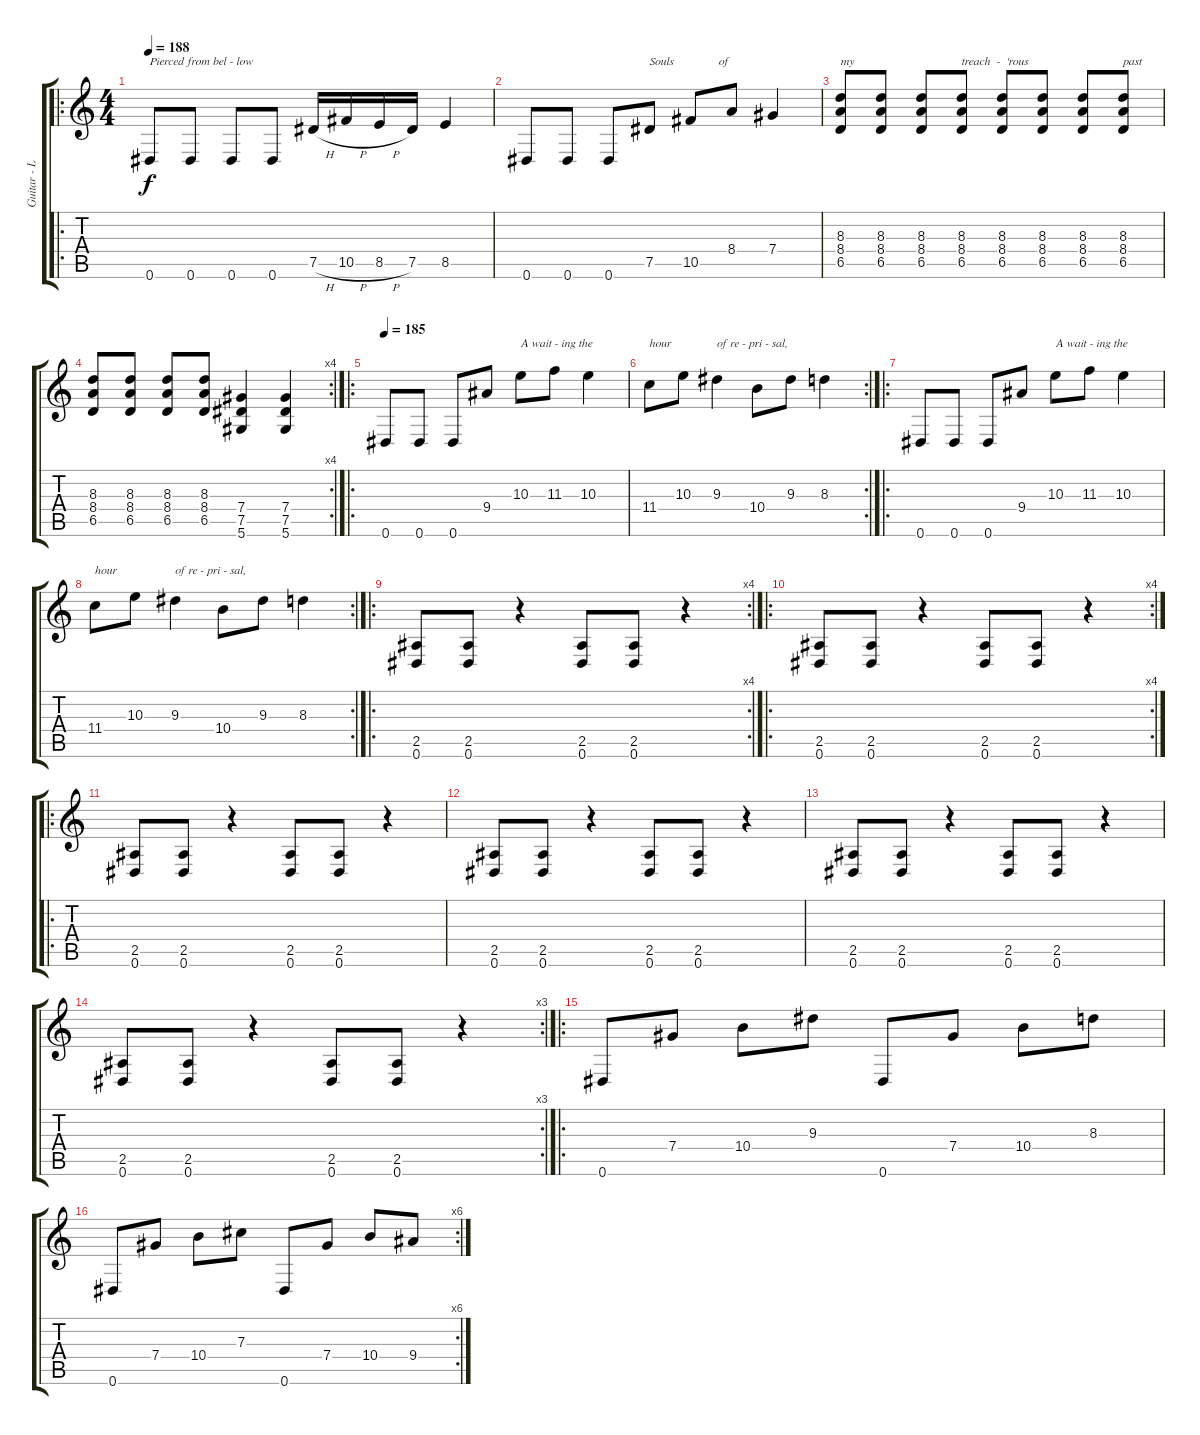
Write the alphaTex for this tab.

\track ("Guitar - Lead, Kerry King" "Guitar - L") {instrument distortionguitar}
\staff {score tabs}
\tuning (Eb4 Bb3 Gb3 Db3 Ab2 Eb2) {hide}
\ro
\ts (4 4)
\tempo 188
\clef g2
\ks c
0.6.8{txt "Pierced from bel - low" dy f} 0.6.8 0.6.8 0.6.8 7.5{h}.16 10.5{h}.16 8.5{h}.16 7.5.16 8.5.4 |
0.6.8 0.6.8 0.6.8 7.5.8{txt "Souls               of"} 10.5.8 8.4.8 7.4.4 |
(8.3 8.4 6.5).8{txt "my"} (8.3 8.4 6.5).8 (8.3 8.4 6.5).8 (8.3 8.4 6.5).8{txt "treach  -  'rous"} (8.3 8.4 6.5).8 (8.3 8.4 6.5).8 (8.3 8.4 6.5).8 (8.3 8.4 6.5).8{txt "past"} |
\rc 4
(8.3 8.4 6.5).8 (8.3 8.4 6.5).8 (8.3 8.4 6.5).8 (8.3 8.4 6.5).8 (7.4 7.5 5.6).4 (7.4 7.5 5.6).4 |
\ro
\tempo 185
0.6.8 0.6.8 0.6.8 9.4.8 10.3.8{txt "A wait - ing the"} 11.3.8 10.3.4 |
\rc 2
11.4.8{txt "hour"} 10.3.8 9.3.4{txt "of re - pri - sal,"} 10.4.8 9.3.8 8.3.4 |
\ro
0.6.8 0.6.8 0.6.8 9.4.8 10.3.8{txt "A wait - ing the"} 11.3.8 10.3.4 |
\rc 2
11.4.8{txt "hour"} 10.3.8 9.3.4{txt "of re - pri - sal,"} 10.4.8 9.3.8 8.3.4 |
\ro
\rc 4
(2.5 0.6).8 (2.5 0.6).8 r.4 (2.5 0.6).8 (2.5 0.6).8 r.4 |
\ro
\rc 4
(2.5 0.6).8 (2.5 0.6).8 r.4 (2.5 0.6).8 (2.5 0.6).8 r.4 |
\ro
(2.5 0.6).8 (2.5 0.6).8 r.4 (2.5 0.6).8 (2.5 0.6).8 r.4 |
(2.5 0.6).8 (2.5 0.6).8 r.4 (2.5 0.6).8 (2.5 0.6).8 r.4 |
(2.5 0.6).8 (2.5 0.6).8 r.4 (2.5 0.6).8 (2.5 0.6).8 r.4 |
\rc 3
(2.5 0.6).8 (2.5 0.6).8 r.4 (2.5 0.6).8 (2.5 0.6).8 r.4 |
\ro
0.6.8 7.4.8 10.4.8 9.3.8 0.6.8 7.4.8 10.4.8 8.3.8 |
\rc 6
0.6.8 7.4.8 10.4.8 7.3.8 0.6.8 7.4.8 10.4.8 9.4.8
